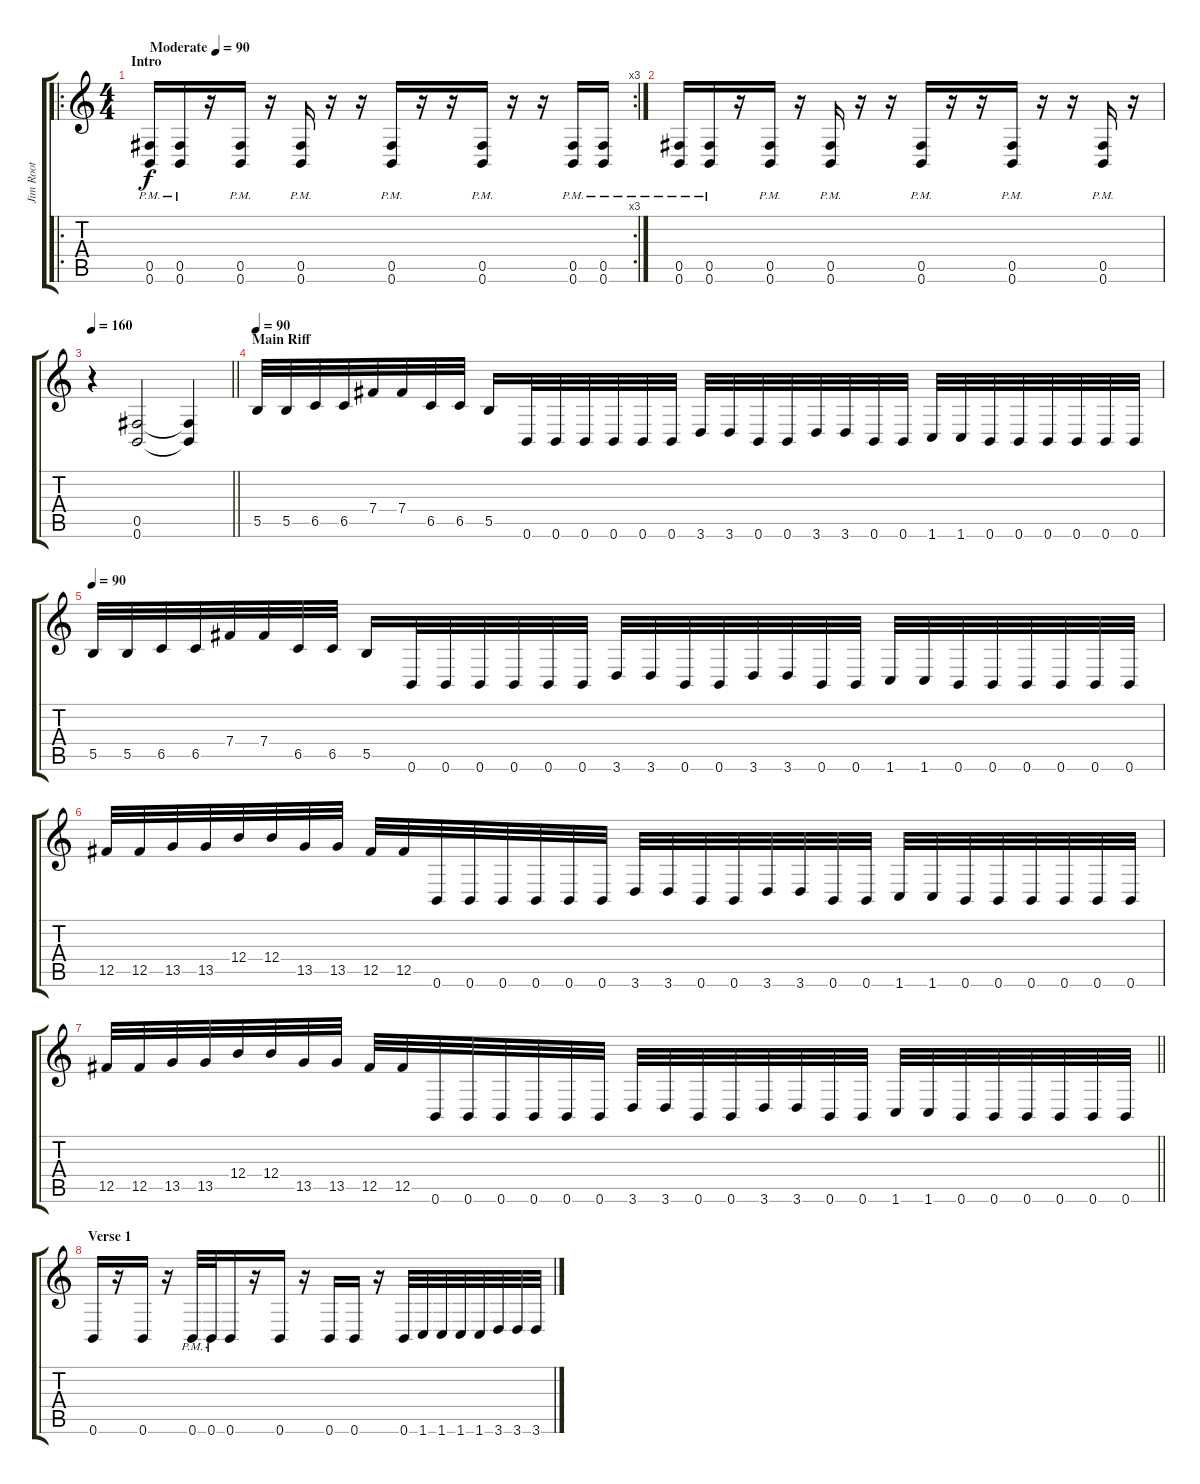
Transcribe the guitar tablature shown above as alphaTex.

\track ("Jim Root" "Jim Root") {instrument distortionguitar}
\staff {score tabs}
\tuning (Db4 Ab3 E3 B2 Gb2 B1) {hide}
\ro
\rc 3
\ts (4 4)
\section ("" "Intro")
\tempo (90 "Moderate")
\clef g2
\ks c
(0.5{pm} 0.6{pm}).16{dy f instrument distortionguitar} (0.5{pm} 0.6{pm}).16 r.16 (0.5{pm} 0.6{pm}).16 r.16 (0.5{pm} 0.6{pm}).16 r.16 r.16 (0.5{pm} 0.6{pm}).16 r.16 r.16 (0.5{pm} 0.6{pm}).16 r.16 r.16 (0.5{pm} 0.6{pm}).16 (0.5{pm} 0.6{pm}).16 |
(0.5{pm} 0.6{pm}).16 (0.5{pm} 0.6{pm}).16 r.16 (0.5{pm} 0.6{pm}).16 r.16 (0.5{pm} 0.6{pm}).16 r.16 r.16 (0.5{pm} 0.6{pm}).16 r.16 r.16 (0.5{pm} 0.6{pm}).16 r.16 r.16 (0.5{pm} 0.6{pm}).16 r.16 |
\tempo 160
\barLineRight lightlight
r.4{volume 0} (0.5 0.6).2{volume 13} (0.5{t} 0.6{t}).4 |
\section ("" "Main Riff")
\tempo 90
5.5.32 5.5.32 6.5.32 6.5.32 7.4.32 7.4.32 6.5.32 6.5.32 5.5.16 0.6.32 0.6.32 0.6.32 0.6.32 0.6.32 0.6.32 3.6.32 3.6.32 0.6.32 0.6.32 3.6.32 3.6.32 0.6.32 0.6.32 1.6.32 1.6.32 0.6.32 0.6.32 0.6.32 0.6.32 0.6.32 0.6.32 |
\tempo 90
5.5.32 5.5.32 6.5.32 6.5.32 7.4.32 7.4.32 6.5.32 6.5.32 5.5.16 0.6.32 0.6.32 0.6.32 0.6.32 0.6.32 0.6.32 3.6.32 3.6.32 0.6.32 0.6.32 3.6.32 3.6.32 0.6.32 0.6.32 1.6.32 1.6.32 0.6.32 0.6.32 0.6.32 0.6.32 0.6.32 0.6.32 |
12.5.32 12.5.32 13.5.32 13.5.32 12.4.32 12.4.32 13.5.32 13.5.32 12.5.32 12.5.32 0.6.32 0.6.32 0.6.32 0.6.32 0.6.32 0.6.32 3.6.32 3.6.32 0.6.32 0.6.32 3.6.32 3.6.32 0.6.32 0.6.32 1.6.32 1.6.32 0.6.32 0.6.32 0.6.32 0.6.32 0.6.32 0.6.32 |
\barLineRight lightlight
12.5.32 12.5.32 13.5.32 13.5.32 12.4.32 12.4.32 13.5.32 13.5.32 12.5.32 12.5.32 0.6.32 0.6.32 0.6.32 0.6.32 0.6.32 0.6.32 3.6.32 3.6.32 0.6.32 0.6.32 3.6.32 3.6.32 0.6.32 0.6.32 1.6.32 1.6.32 0.6.32 0.6.32 0.6.32 0.6.32 0.6.32 0.6.32 |
\section ("" "Verse 1")
0.6.16 r.16 0.6.16 r.16 0.6{pm}.32 0.6{pm}.32 0.6.16 r.16 0.6.16 r.16 0.6.16 0.6.16 r.16 0.6.32 1.6.32 1.6.32 1.6.32 1.6.32 3.6.32 3.6.32 3.6.32
